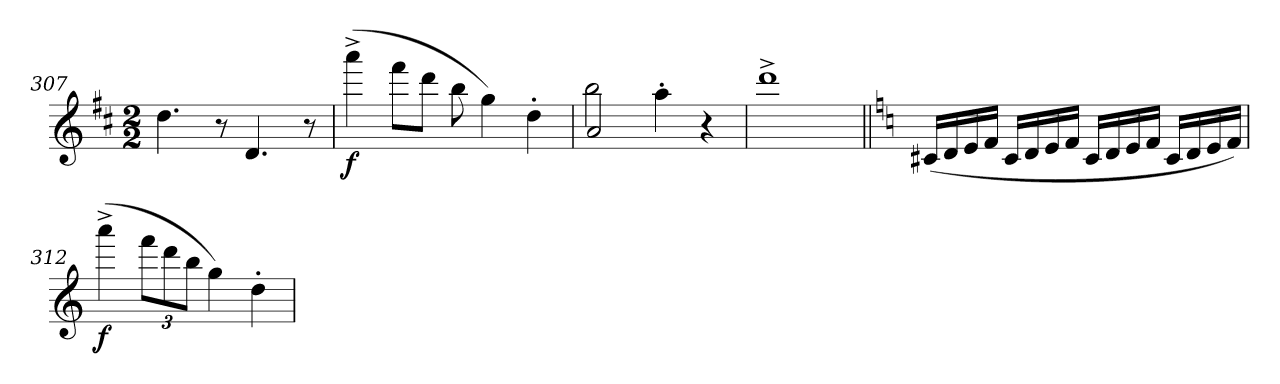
**kern	**dynam
*part1	*part1
*staff1	*staff1
*clefG2	*
*k[f#c#]	*
*M2/2	*
=307	=307
4.dd\	.
8r	.
4.d/	.
8r	.
=308	=308
!	!LO:DY:b
(>4aaa^\	f
8fff#\L	.
8ddd\J	.
8bb\	.
4gg\)	.
4dd'\	.
=309	=309
*^	*
2bb\	2a/	.
4aa'\	2ryy	.
4r	.	.
*v	*v	*
=310	=310
1ddd^	.
=311||	=311||
*k[]	*
(<16c#X/LL	.
16d/	.
16e/	.
16f/JJ	.
16c#/LL	.
16d/	.
16e/	.
16f/JJ	.
16c#/LL	.
16d/	.
16e/	.
16f/JJ	.
16c#/LL	.
16d/	.
16e/	.
16f/JJ)	.
=312	=312
!	!LO:DY:b
(>4aaa^\	f
*Xbrackettup	*
12fff\L	.
12ddd\	.
12bb\J	.
4gg\)	.
4dd'\	.
=	=
*-	*-
